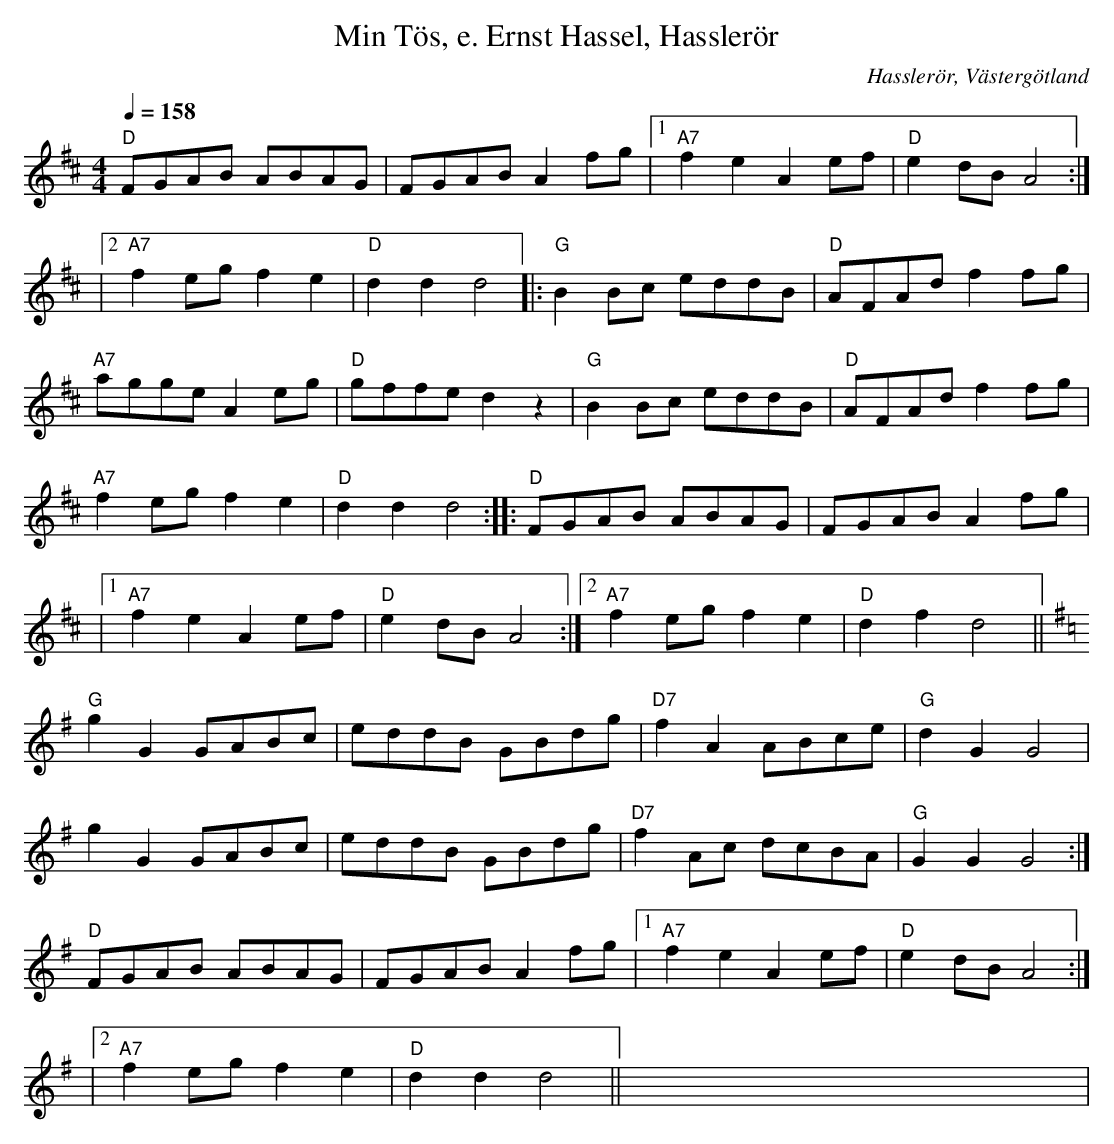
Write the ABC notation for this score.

X:1
T:Min Tös, e. Ernst Hassel, Hasslerör
O:Hasslerör, Västergötland
M:4/4
L:1/8
Q:1/4=158
K:D
"D"FGAB ABAG | FGAB A2 fg |1 "A7"f2 e2 A2 ef | "D"e2 dB A4  :|
|2 "A7"f2 eg f2 e2 | "D"d2d2d4 |: "G"B2 Bc eddB | "D"AFAd f2 fg |
"A7"agge A2 eg | "D"gffe d2z2 | "G"B2 Bc eddB | "D"AFAd f2 fg |
"A7"f2eg f2e2 | "D"d2d2d4 :: "D"FGAB ABAG | FGAB A2 fg |
|1 "A7"f2 e2 A2 ef | "D"e2 dB A4 :|2 "A7"f2 eg f2 e2 | "D"d2f2d4 ||
[K:G] "G"g2 G2 GABc | eddB GBdg | "D7"f2 A2 ABce | "G"d2 G2 G4 |
g2 G2 GABc | eddB GBdg | "D7"f2 Ac dcBA | "G"G2 G2 G4 :|
"D"FGAB ABAG | FGAB A2 fg |1 "A7"f2 e2 A2 ef | "D"e2 dB A4  :|
|2 "A7"f2 eg f2 e2 | "D"d2d2d4 || xxxxxxxxxxx|
